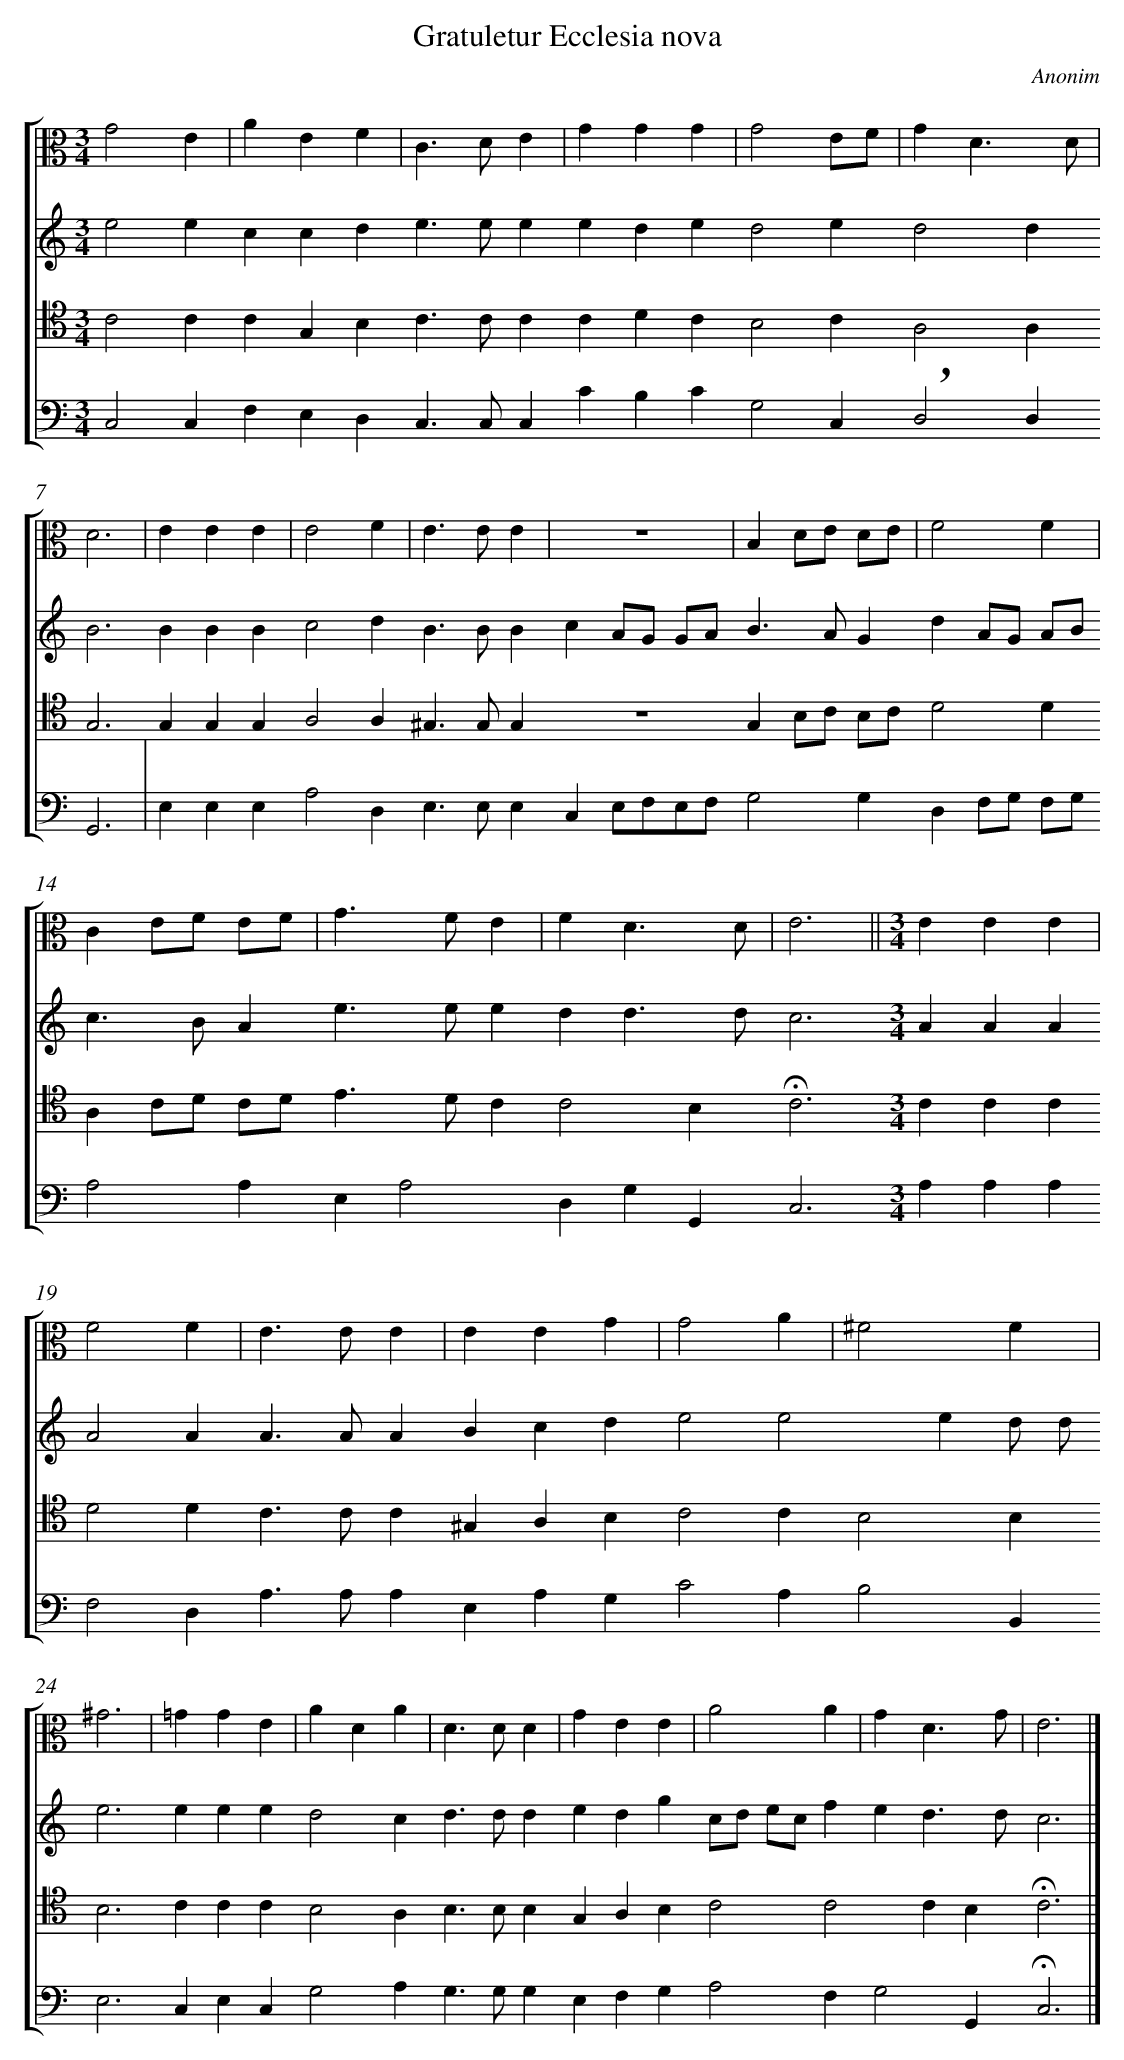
X:1
T: Gratuletur Ecclesia nova
C: Anonim
L: 1/4
M: 3/4
%%staves [1 2 3 4]
V: 1 clef=alto
V: 2
V: 3 clef=tenor
V: 4 clef=bass
K: C
[V:1] G2E |
[V:2] e2e [|]
[V:3] C2C [|]
[V:4] C,2C, [|]
[V:1] AEF |
[V:2] ccd [|]
[V:3] CG,B, [|]
[V:4] F,E,D, [|]
[V:1] C>DE |
[V:2] e>ee [|]
[V:3] C>CC [|]
[V:4] C,>C,C, [|]
[V:1] GGG |
[V:2] ede [|]
[V:3] CDC [|]
[V:4] CB,C [|]
[V:1] G2E/F/ |
[V:2] d2e [|]
[V:3] B,2C [|]
[V:4] G,2C, [|]
[V:1] GD3/D/ |
[V:2] d2d [|]
[V:3] A,2A, [|]
[V:4] !breath!D,2D, [|]
[V:1] D3 |
[V:2] B3 [|]
[V:3] G,3 [|]
[V:4] G,,3 |
[V:1] EEE |
[V:2] BBB [|]
[V:3] G,G,G, [|]
[V:4] E,E,E, [|]
[V:1] E2F |
[V:2] c2d [|]
[V:3] A,2A, [|]
[V:4] A,2D, [|]
[V:1] E>EE |
[V:2] B>BB [|]
[V:3] ^G,>G,G, [|]
[V:4] E,>E,E, [|]
[V:1] z3 |
[V:2] cA/G/ G/A/ [|]
[V:3] z3 [|]
[V:4] C,E,/F,/E,/F,/ [|]
[V:1] B,D/E/ D/E/ |
[V:2] B>AG [|]
[V:3] G,B,/C/ B,/C/ [|]
[V:4] G,2G, [|]
[V:1] F2F |
[V:2] dA/G/ A/B/ [|]
[V:3] D2D [|]
[V:4] D,F,/G,/ F,/G,/ [|]
[V:1] CE/F/ E/F/ |
[V:2] c>BA [|]
[V:3] A,C/D/ C/D/ [|]
[V:4] A,2A, [|]
[V:1] G>FE |
[V:2] e>ee [|]
[V:3] E>DC [|]
[V:4] E,A,2 [|]
[V:1] FD3/D/ |
[V:2] dd3/d/ [|]
[V:3] C2B, [|]
[V:4] D,G,G,, [|]
[V:1] E3 ||
[V:2] c3 [|]
[V:3] !fermata!C3 [|]
[V:4] C,3 [|]
[V:1] [M:3/4]EEE |
[V:2] [M:3/4]AAA [|]
[V:3] [M:3/4]CCC [|]
[V:4] [M:3/4]A,A,A, [|]
[V:1] F2F |
[V:2] A2A [|]
[V:3] D2D [|]
[V:4] F,2D, [|]
[V:1] E>EE |
[V:2] A>AA [|]
[V:3] C>CC [|]
[V:4] A,>A,A, [|]
[V:1] EEG |
[V:2] Bcd [|]
[V:3] ^G,A,B, [|]
[V:4] E,A,G, [|]
[V:1] G2A |
[V:2] e2e2 [|]
[V:3] C2C [|]
[V:4] C2A, [|]
[V:1] ^F2F |
[V:2] ed/ d/ [|]
[V:3] B,2B, [|]
[V:4] B,2B,, [|]
[V:1] ^G3 |
[V:2] e3 [|]
[V:3] B,3 [|]
[V:4] E,3 [|]
[V:1] =GGE |
[V:2] eee [|]
[V:3] CCC [|]
[V:4] C,E,C, [|]
[V:1] ADA |
[V:2] d2c [|]
[V:3] B,2A, [|]
[V:4] G,2A, [|]
[V:1] D>DD |
[V:2] d>dd [|]
[V:3] B,>B,B, [|]
[V:4] G,>G,G, [|]
[V:1] GEE |
[V:2] edg [|]
[V:3] G,A,B, [|]
[V:4] E,F,G, [|]
[V:1] A2A |
[V:2] c/d/ e/c/f [|]
[V:3] C2C2 [|]
[V:4] A,2F, [|]
[V:1] GD3/G/ |
[V:2] ed3/d/ [|]
[V:3] CB, [|]
[V:4] G,2G,, [|]
[V:1] E3 |]
[V:2] c3 |]
[V:3] !fermata!C3 |]
[V:4] !fermata!C,3 |]
